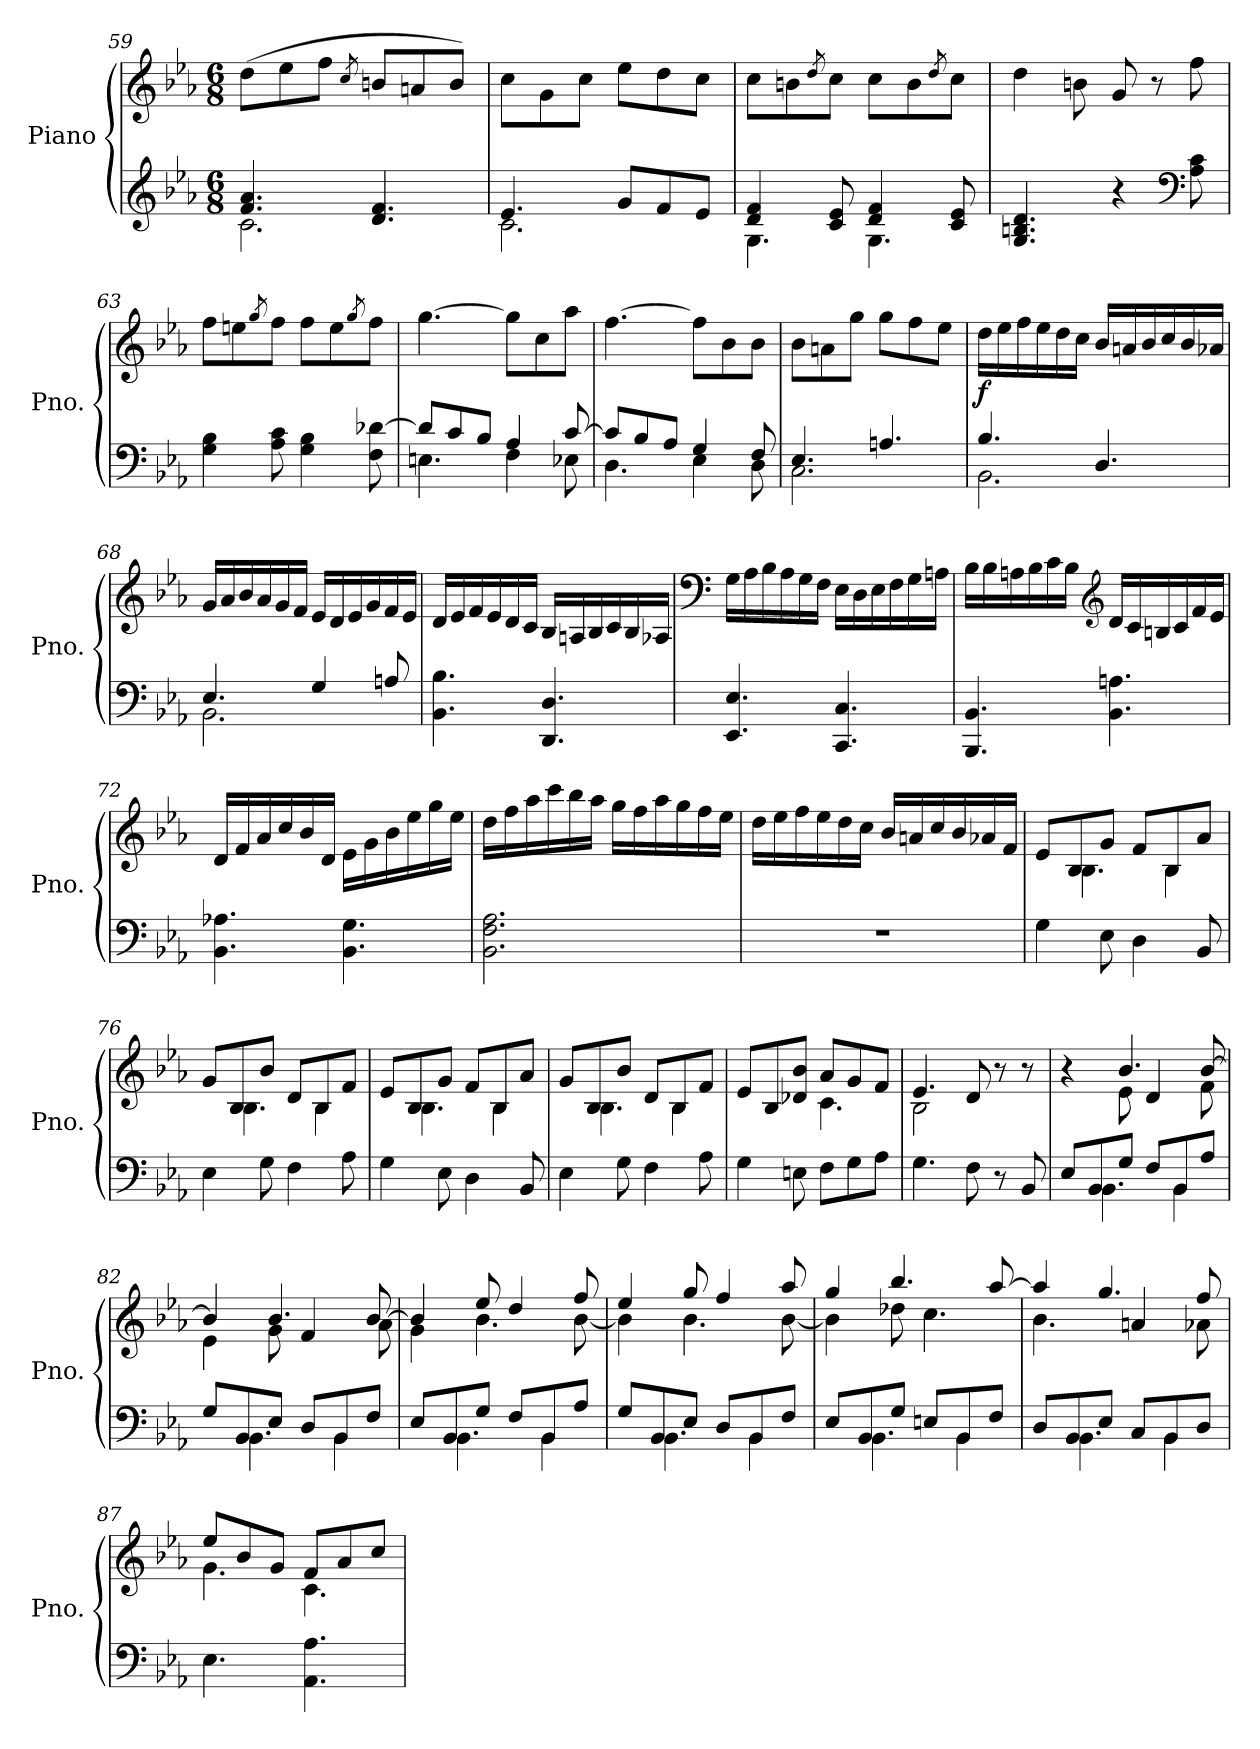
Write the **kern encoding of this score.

**kern	**kern	**dynam
*part1	*part1	*part1
*staff2	*staff1	*staff1/2
*I"Piano	*	*
*I'Pno.	*	*
!!LO:PB:g=z
*clefG2	*clefG2	*
*k[b-e-a-]	*k[b-e-a-]	*
*E-:	*E-:	*
*M6/8	*M6/8	*
=59	=59	=59
*^	*	*
4.f/ 4.a-/	2.c\	(8dd\L	.
.	.	8ee-\	.
.	.	8ff\J	.
.	.	8qcc/	.
4.d/ 4.f/	.	8bn/L	.
.	.	8an/	.
.	.	8b/J)	.
=60	=60	=60	=60
4.e-/	2.c\	8cc\L	.
.	.	8g\	.
.	.	8cc\J	.
8g/L	.	8ee-\L	.
8f/	.	8dd\	.
8e-/J	.	8cc\J	.
=61	=61	=61	=61
4d/ 4f/	4.G\	8cc\L	.
.	.	8bn\	.
.	.	8qdd/	.
8c/ 8e-/	.	8cc\J	.
4d/ 4f/	4.G\	8cc\L	.
.	.	8b\	.
.	.	8qdd/	.
8c/ 8e-/	.	8cc\J	.
*v	*v	*	*
=62	=62	=62
4.G/ 4.Bn/ 4.d/	4dd\	.
.	8bn\	.
4r	8g/	.
.	8r	.
*clefF4	*	*
8A-\ 8c\	8ff\	.
=63	=63	=63
4G\ 4B-\	8ff\L	.
.	8een\	.
.	8qgg/	.
8A-\ 8c\	8ff\J	.
4G\ 4B-\	8ff\L	.
.	8ee\	.
.	8qgg/	.
8F\ [8d-X\	8ff\J	.
!!LO:LB:g=z
=64	=64	=64
*^	*	*
8d-/L]	4.En\	[4.gg\	.
8c/	.	.	.
8B-/J	.	.	.
4A-/	4F\	8gg\L]	.
.	.	8cc\	.
[8c/	8E-X\	8aa-\J	.
!!LO:LB:g=z
=65	=65	=65	=65
8c/L]	4.D\	[4.ff\	.
8B-/	.	.	.
8A-/J	.	.	.
4G/	4E-\	8ff\L]	.
.	.	8b-\	.
8F/	8D\	8b-\J	.
=66	=66	=66	=66
4.E-/	2.C\	8b-\L	.
.	.	8an\	.
.	.	8gg\J	.
4.An/	.	8gg\L	.
.	.	8ff\	.
.	.	8ee-\J	.
=67	=67	=67	=67
!	!	!	!LO:DY:b
4.B-/	2.BB-\	16dd\LL	f
.	.	16ee-\	.
.	.	16ff\	.
.	.	16ee-\	.
.	.	16dd\	.
.	.	16cc\JJ	.
4.D/	.	16b-/LL	.
.	.	16an/	.
.	.	16b-/	.
.	.	16cc/	.
.	.	16b-/	.
.	.	16a-X/JJ	.
=68	=68	=68	=68
4.E-/	2.BB-\	16g/LL	.
.	.	16a-/	.
.	.	16b-/	.
.	.	16a-/	.
.	.	16g/	.
.	.	16f/JJ	.
4G/	.	16e-/LL	.
.	.	16d/	.
.	.	16e-/	.
.	.	16g/	.
8An/	.	16f/	.
.	.	16e-/JJ	.
*v	*v	*	*
!!LO:LB:g=z
=69	=69	=69
4.BB-\ 4.B-\	16d/LL	.
.	16e-/	.
.	16f/	.
.	16e-/	.
.	16d/	.
.	16c/JJ	.
4.DD/ 4.D/	16B-/LL	.
.	16An/	.
.	16B-/	.
.	16c/	.
.	16B-/	.
.	16A-X/JJ	.
=70	=70	=70
*	*clefF4	*
4.EE-/ 4.E-/	16G\LL	.
.	16A-\	.
.	16B-\	.
.	16A-\	.
.	16G\	.
.	16F\JJ	.
4.CC/ 4.C/	16E-\LL	.
.	16D\	.
.	16E-\	.
.	16F\	.
.	16G\	.
.	16An\JJ	.
=71	=71	=71
4.BBB-/ 4.BB-/	16B-\LL	.
.	16B-\	.
.	16An\	.
.	16B-\	.
.	16c\	.
.	16B-\JJ	.
*	*clefG2	*
4.BB-\ 4.An\	16d/LL	.
.	16c/	.
.	16Bn/	.
.	16c/	.
.	16f/	.
.	16e-/JJ	.
!!LO:LB:g=z
=72	=72	=72
4.BB-\ 4.A-X\	16d/LL	.
.	16f/	.
.	16a-/	.
.	16cc/	.
.	16b-/	.
.	16d/JJ	.
4.BB-\ 4.G\	16e-\LL	.
.	16g\	.
.	16b-\	.
.	16ee-\	.
.	16gg\	.
.	16ee-\JJ	.
=73	=73	=73
2.BB-\ 2.F\ 2.A-\	16dd\LL	.
.	16ff\	.
.	16aa-\	.
.	16ccc\	.
.	16bb-\	.
.	16aa-\JJ	.
.	16gg\LL	.
.	16ff\	.
.	16aa-\	.
.	16gg\	.
.	16ff\	.
.	16ee-\JJ	.
=74	=74	=74
2.r	16dd\LL	.
.	16ee-\	.
.	16ff\	.
.	16ee-\	.
.	16dd\	.
.	16cc\JJ	.
.	16b-/LL	.
.	16an/	.
.	16cc/	.
.	16b-/	.
.	16a-X/	.
.	16f/JJ	.
=75	=75	=75
*	*^	*
4G\	8e-/L	8ryy	.
.	8B-/	4.B-\	.
8E-\	8g/J	.	.
4D\	8f/L	.	.
.	8B-/	4B-\	.
8BB-/	8a-/J	.	.
!!LO:LB:g=z	!!
=76	=76	=76	=76
4E-\	8g/L	8ryy	.
.	8B-/	4.B-\	.
8G\	8b-/J	.	.
4F\	8d/L	.	.
.	8B-/	4B-\	.
8A-\	8f/J	.	.
=77	=77	=77	=77
4G\	8e-/L	8ryy	.
.	8B-/	4.B-\	.
8E-\	8g/J	.	.
4D\	8f/L	.	.
.	8B-/	4B-\	.
8BB-/	8a-/J	.	.
=78	=78	=78	=78
4E-\	8g/L	8ryy	.
.	8B-/	4.B-\	.
8G\	8b-/J	.	.
4F\	8d/L	.	.
.	8B-/	4B-\	.
8A-\	8f/J	.	.
=79	=79	=79	=79
4G\	8e-/L	4.ryy	.
.	8B-/	.	.
8En\	8d-X/ 8b-/J	.	.
8F\L	8a-/L	4.c\	.
8G\	8g/	.	.
8A-\J	8f/J	.	.
=80	=80	=80	=80
4.G\	4.e-/	2B-\	.
8F\	8d/	.	.
8r	8r	8ryy	.
8BB-/	8r	8ryy	.
!!LO:PB:g=z	!!
=81	=81	=81	=81
*^	*	*	*
8E-/L	8ryy	4r	8ryy	.
8BB-/	4.BB-\	.	8ryy	.
8G/J	.	4.b-/	8e-\	.
8F/L	.	.	4d/	.
8BB-/	4BB-\	.	.	.
8A-/J	.	[8b-/	8f\	.
=82	=82	=82	=82	=82
8G/L	8ryy	4b-/]	4e-\	.
8BB-/	4.BB-\	.	.	.
8E-/J	.	4.b-/	8g\	.
8D/L	.	.	4f/	.
8BB-/	4BB-\	.	.	.
8F/J	.	[8b-/	8a-\	.
=83	=83	=83	=83	=83
8E-/L	8ryy	4b-/]	4g\	.
8BB-/	4.BB-\	.	.	.
8G/J	.	8ee-/	4.b-\	.
8F/L	.	4dd/	.	.
8BB-/	4BB-\	.	.	.
8A-/J	.	8ff/	[8b-\	.
=84	=84	=84	=84	=84
8G/L	8ryy	4ee-/	4b-\]	.
8BB-/	4.BB-\	.	.	.
8E-/J	.	8gg/	4.b-\	.
8D/L	.	4ff/	.	.
8BB-/	4BB-\	.	.	.
8F/J	.	8aa-/	[8b-\	.
=85	=85	=85	=85	=85
8E-/L	8ryy	4gg/	4b-\]	.
8BB-/	4.BB-\	.	.	.
8G/J	.	4.bb-/	8dd-X\	.
8En/L	.	.	4.cc\	.
8BB-/	4BB-\	.	.	.
8F/J	.	[8aa-/	.	.
!!LO:LB:g=z	!!
=86	=86	=86	=86	=86
8D/L	8ryy	4aa-/]	4.b-\	.
8BB-/	4.BB-\	.	.	.
8E-/J	.	4.gg/	.	.
8C/L	.	.	4an/	.
8BB-/	4BB-\	.	.	.
8D/J	.	8ff/	8a-X\	.
*v	*v	*	*	*
!!LO:LB:g=z	!!
=87	=87	=87	=87
4.E-\	8ee-/L	4.g\	.
.	8b-/	.	.
.	8g/J	.	.
4.AA-\ 4.A-\	8f/L	4.c\	.
.	8a-/	.	.
.	8cc/J	.	.
*	*v	*v	*
=	=	=
*-	*-	*-
